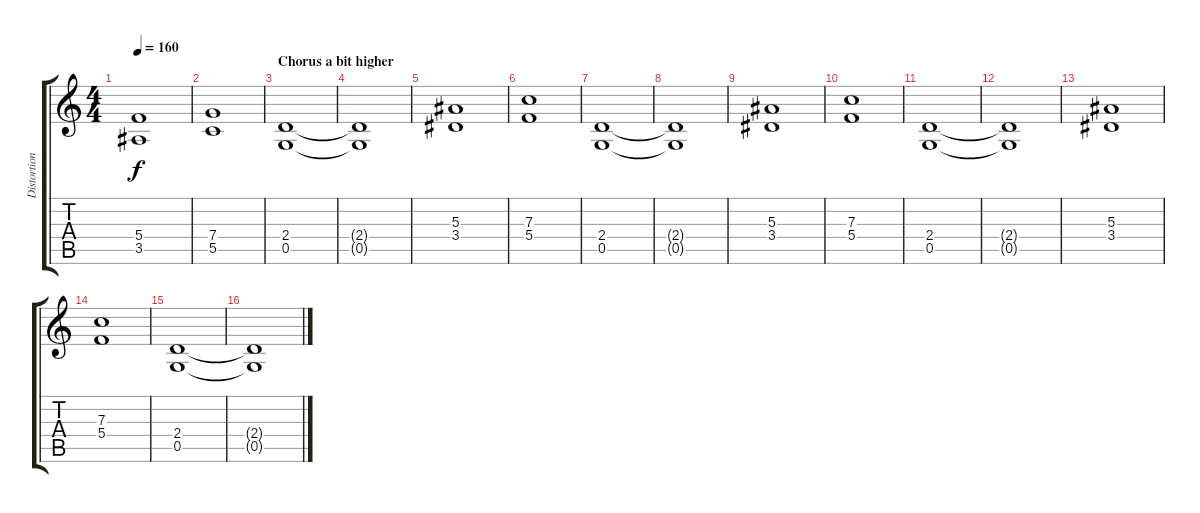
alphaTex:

\track ("Distortion Guitar I" "Distortion") {instrument distortionguitar}
\staff {score tabs}
\tuning (D4 A3 F3 C3 G2 D2) {hide}
\ts (4 4)
\tempo 160
\clef g2
\ks c
(5.4 3.5).1{dy f} |
(7.4 5.5).1 |
\section ("" "Chorus a bit higher")
(2.4 0.5).1 |
(2.4{t} 0.5{t}).1 |
(5.3 3.4).1 |
(7.3 5.4).1 |
(2.4 0.5).1 |
(2.4{t} 0.5{t}).1 |
(5.3 3.4).1 |
(7.3 5.4).1 |
(2.4 0.5).1 |
(2.4{t} 0.5{t}).1 |
(5.3 3.4).1 |
(7.3 5.4).1 |
(2.4 0.5).1 |
(2.4{t} 0.5{t}).1
